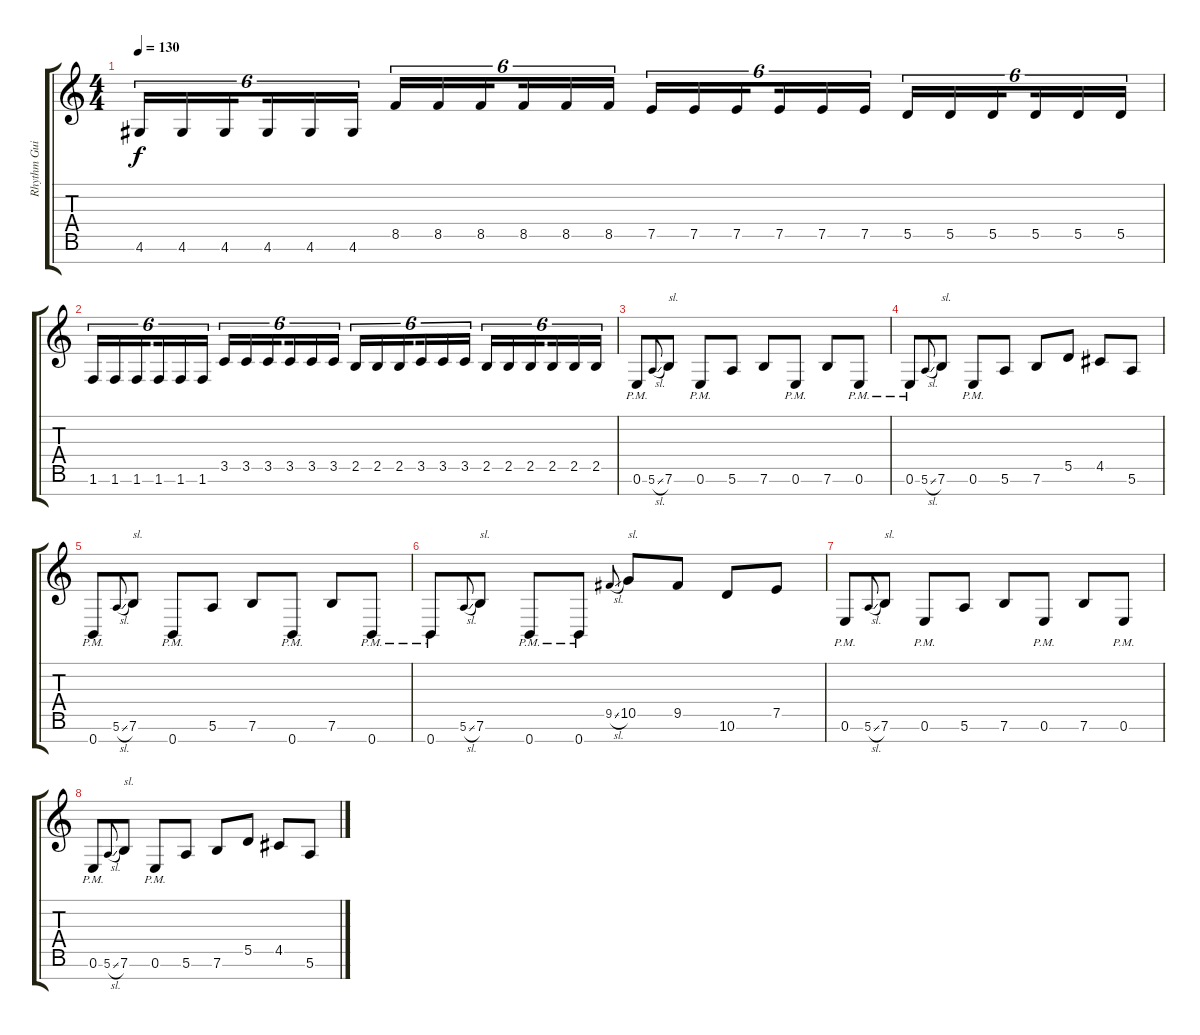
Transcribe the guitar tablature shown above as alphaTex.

\track ("Rhythm Guitar II (right)" "Rhythm Gui") {instrument distortionguitar}
\staff {score tabs}
\tuning (E4 B3 G3 D3 A2 E2 B1) {hide}
\ts (4 4)
\tempo 130
\clef g2
\ks c
4.6.16{tu (6 4) dy f} 4.6.16{tu (6 4)} 4.6.16{tu (6 4) beam splitsecondary} 4.6.16{tu (6 4)} 4.6.16{tu (6 4)} 4.6.16{tu (6 4)} 8.5.16{tu (6 4)} 8.5.16{tu (6 4)} 8.5.16{tu (6 4) beam splitsecondary} 8.5.16{tu (6 4)} 8.5.16{tu (6 4)} 8.5.16{tu (6 4)} 7.5.16{tu (6 4)} 7.5.16{tu (6 4)} 7.5.16{tu (6 4) beam splitsecondary} 7.5.16{tu (6 4)} 7.5.16{tu (6 4)} 7.5.16{tu (6 4)} 5.5.16{tu (6 4)} 5.5.16{tu (6 4)} 5.5.16{tu (6 4) beam splitsecondary} 5.5.16{tu (6 4)} 5.5.16{tu (6 4)} 5.5.16{tu (6 4)} |
1.6.16{tu (6 4)} 1.6.16{tu (6 4)} 1.6.16{tu (6 4) beam splitsecondary} 1.6.16{tu (6 4)} 1.6.16{tu (6 4)} 1.6.16{tu (6 4)} 3.5.16{tu (6 4)} 3.5.16{tu (6 4)} 3.5.16{tu (6 4) beam splitsecondary} 3.5.16{tu (6 4)} 3.5.16{tu (6 4)} 3.5.16{tu (6 4)} 2.5.16{tu (6 4)} 2.5.16{tu (6 4)} 2.5.16{tu (6 4) beam splitsecondary} 3.5.16{tu (6 4)} 3.5.16{tu (6 4)} 3.5.16{tu (6 4)} 2.5.16{tu (6 4)} 2.5.16{tu (6 4)} 2.5.16{tu (6 4) beam splitsecondary} 2.5.16{tu (6 4)} 2.5.16{tu (6 4)} 2.5.16{tu (6 4)} |
0.6{pm}.8 5.6{sl}.8{gr onbeat} 7.6.8{txt "sl."} 0.6{pm}.8 5.6.8 7.6.8 0.6{pm}.8 7.6.8 0.6{pm}.8 |
0.6{pm}.8 5.6{sl}.8{gr onbeat} 7.6.8{txt "sl."} 0.6{pm}.8 5.6.8 7.6.8 5.5.8 4.5.8 5.6.8 |
0.7{pm}.8 5.6{sl}.8{gr onbeat} 7.6.8{txt "sl."} 0.7{pm}.8 5.6.8 7.6.8 0.7{pm}.8 7.6.8 0.7{pm}.8 |
0.7{pm}.8 5.6{sl}.8{gr onbeat} 7.6.8{txt "sl."} 0.7{pm}.8 0.7{pm}.8 9.5{sl}.8{gr onbeat} 10.5.8{txt "sl."} 9.5.8 10.6.8 7.5.8 |
0.6{pm}.8 5.6{sl}.8{gr onbeat} 7.6.8{txt "sl."} 0.6{pm}.8 5.6.8 7.6.8 0.6{pm}.8 7.6.8 0.6{pm}.8 |
0.6{pm}.8 5.6{sl}.8{gr onbeat} 7.6.8{txt "sl."} 0.6{pm}.8 5.6.8 7.6.8 5.5.8 4.5.8 5.6.8
